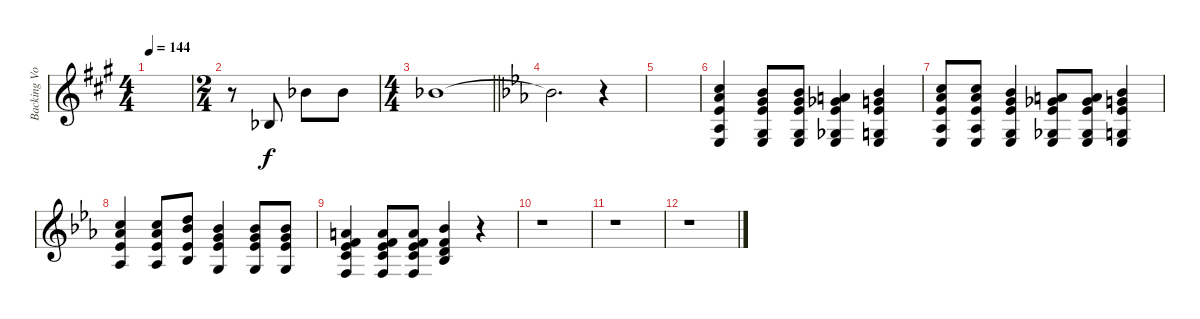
\track ("Backing Vocals 2" "Backing Vo") {instrument lead6voice}
\staff {score}
\tuning (E4 B3 G3 D3 A2 E2) {hide}
\ts (4 4)
\tempo 144
\clef g2
\ks a
|
\ts (2 4)
r.8 3.3{acc b}.8 6.1{acc b}.8 6.1{acc b}.8 |
\ts (4 4)
\barLineRight lightlight
6.1{acc b}.1 |
\ks eb
6.1{t}.2{d} r.4 |
|
(8.1 9.2 8.3 6.4 6.5).4 (3.1 4.2 0.3 1.4 25.5).8 (6.1 8.2 8.3 5.4 6.5).8 (5.1 4.2 11.3 1.4 9.5).4 (6.1 8.2 8.3 5.4 6.5).4 |
(4.1 4.2 1.3 1.4 27.5).8 (8.1 9.2 8.3 6.4 6.5).8 (3.1 4.2 0.3 1.4 25.5).4 (5.1 7.2 8.3 4.4 6.5).8 (2.1 4.2 14.3 1.4 9.5).8 (6.1 8.2 8.3 5.4 6.5).4 |
(4.1 4.2 1.3 22.4).4 (8.1 9.2 8.3 6.4).8 (6.1 4.2 3.3 24.4).8 (6.1 8.2 8.3 5.4).4 (3.1 4.2 0.3 20.4).8 (6.1 8.2 8.3 5.4).8 |
(5.1 6.2 8.3 10.4 8.5).4 (1.1 1.2 8.3 3.4 24.5).8 (5.1 6.2 8.3 10.4 8.5).8 (1.1 3.2 3.3 20.4).4 r.4 |
r.1 |
r.1 |
r.1
